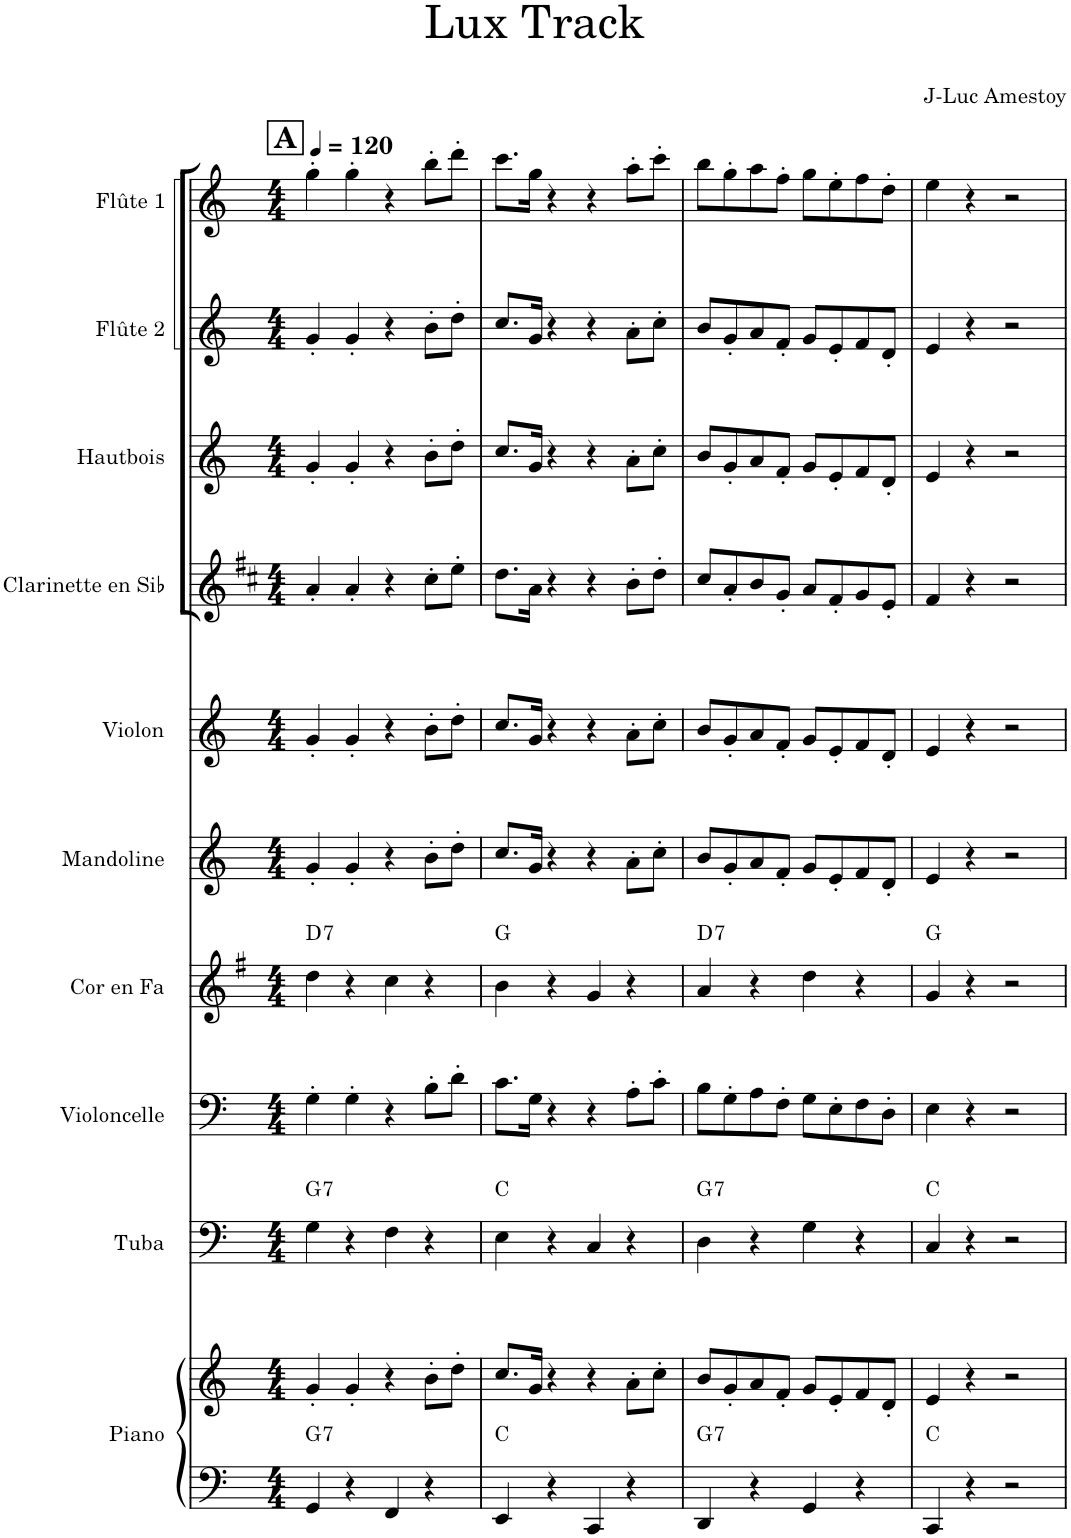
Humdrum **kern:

**kern	**kern	**harte	**kern	**harte	**kern	**kern	**harte	**kern	**kern	**kern	**kern	**kern	**kern
*part10	*part10	*part10	*part9	*part9	*part8	*part7	*part7	*part6	*part5	*part4	*part3	*part2	*part1
*staff11	*staff10	*	*staff9	*	*staff8	*staff7	*	*staff6	*staff5	*staff4	*staff3	*staff2	*staff1
*I"Piano	*	*	*I"Tuba	*	*I"Violoncelle	*I"Cor en Fa	*	*I"Mandoline	*I"Violon	*I"Clarinette en Sib	*I"Hautbois	*I"Flûte 2	*I"Flûte 1
*I'Pia.	*	*	*I'Tba.	*	*I'Vlc	*I'Cor en Fa	*	*I'Mdn.	*I'Vln.	*I'Clar. en Sib	*I'Htbs.	*I'Fl. 2	*I'Fl.1
*clefF4	*clefG2	*	*clefF4	*	*clefF4	*clefG2	*	*clefG2	*clefG2	*clefG2	*clefG2	*clefG2	*clefG2
*	*	*	*	*	*	*Trd4c7	*	*	*	*Trd1c2	*	*	*
*k[]	*k[]	*	*k[]	*	*k[]	*k[f#]	*	*k[]	*k[]	*k[f#c#]	*k[]	*k[]	*k[]
*M4/4	*M4/4	*	*M4/4	*	*M4/4	*M4/4	*	*M4/4	*M4/4	*M4/4	*M4/4	*M4/4	*M4/4
*MM120	*MM120	*	*MM120	*	*MM120	*MM120	*	*MM120	*MM120	*MM120	*MM120	*MM120	*MM120
!!LO:REH:place=s1:a:B:cj:fs=14:t=A
=1	=1	=1	=1	=1	=1	=1	=1	=1	=1	=1	=1	=1	=1
!	!	!LO:H:kt=7	!	!LO:H:kt=7	!	!	!LO:H:kt=7	!	!	!	!	!	!
4GG/	4g'/	G:7	4G\	G:7	4G'\	4dd\	D:7	4g'/	4g'/	4a'/	4g'/	4g'/	4gg'\
4r	4g'/	.	4r	.	4G'\	4r	.	4g'/	4g'/	4a'/	4g'/	4g'/	4gg'\
4FF/	4r	.	4F\	.	4r	4cc\	.	4r	4r	4r	4r	4r	4r
4r	8b'\L	.	4r	.	8B'\L	4r	.	8b'\L	8b'\L	8cc#'\L	8b'\L	8b'\L	8bb'\L
.	8dd'\J	.	.	.	8d'\J	.	.	8dd'\J	8dd'\J	8ee'\J	8dd'\J	8dd'\J	8ddd'\J
=2	=2	=2	=2	=2	=2	=2	=2	=2	=2	=2	=2	=2	=2
4EE/	8.cc/L	C:maj	4E\	C:maj	8.c\L	4b\	G:maj	8.cc/L	8.cc/L	8.dd\L	8.cc/L	8.cc/L	8.ccc\L
.	16g/Jk	.	.	.	16G\Jk	.	.	16g/Jk	16g/Jk	16a\Jk	16g/Jk	16g/Jk	16gg\Jk
4r	4r	.	4r	.	4r	4r	.	4r	4r	4r	4r	4r	4r
4CC/	4r	.	4C/	.	4r	4g/	.	4r	4r	4r	4r	4r	4r
4r	8a'\L	.	4r	.	8A'\L	4r	.	8a'\L	8a'\L	8b'\L	8a'\L	8a'\L	8aa'\L
.	8cc'\J	.	.	.	8c'\J	.	.	8cc'\J	8cc'\J	8dd'\J	8cc'\J	8cc'\J	8ccc'\J
=3	=3	=3	=3	=3	=3	=3	=3	=3	=3	=3	=3	=3	=3
!	!	!LO:H:kt=7	!	!LO:H:kt=7	!	!	!LO:H:kt=7	!	!	!	!	!	!
4DD/	8b/L	G:7	4D\	G:7	8B\L	4a/	D:7	8b/L	8b/L	8cc#/L	8b/L	8b/L	8bb\L
.	8g'/	.	.	.	8G'\	.	.	8g'/	8g'/	8a'/	8g'/	8g'/	8gg'\
4r	8a/	.	4r	.	8A\	4r	.	8a/	8a/	8b/	8a/	8a/	8aa\
.	8f'/J	.	.	.	8F'\J	.	.	8f'/J	8f'/J	8g'/J	8f'/J	8f'/J	8ff'\J
4GG/	8g/L	.	4G\	.	8G\L	4dd\	.	8g/L	8g/L	8a/L	8g/L	8g/L	8gg\L
.	8e'/	.	.	.	8E'\	.	.	8e'/	8e'/	8f#'/	8e'/	8e'/	8ee'\
4r	8f/	.	4r	.	8F\	4r	.	8f/	8f/	8g/	8f/	8f/	8ff\
.	8d'/J	.	.	.	8D'\J	.	.	8d'/J	8d'/J	8e'/J	8d'/J	8d'/J	8dd'\J
=4	=4	=4	=4	=4	=4	=4	=4	=4	=4	=4	=4	=4	=4
4CC/	4e/	C:maj	4C/	C:maj	4E\	4g/	G:maj	4e/	4e/	4f#/	4e/	4e/	4ee\
4r	4r	.	4r	.	4r	4r	.	4r	4r	4r	4r	4r	4r
2r	2r	.	2r	.	2r	2r	.	2r	2r	2r	2r	2r	2r
=	=	=	=	=	=	=	=	=	=	=	=	=	=
*-	*-	*-	*-	*-	*-	*-	*-	*-	*-	*-	*-	*-	*-
